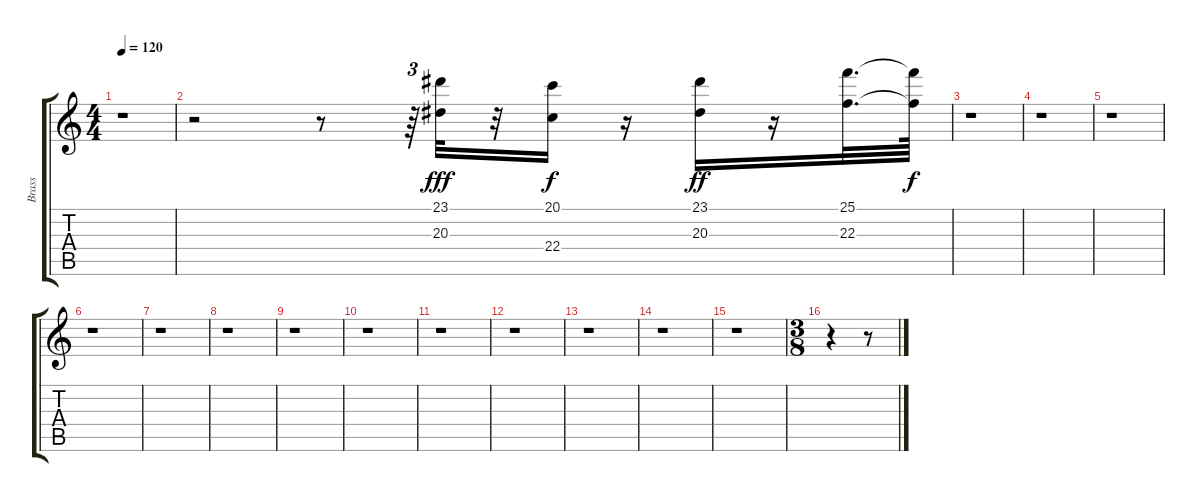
\track ("Brass                               " "Brass     ") {instrument brasssection}
\staff {score tabs}
\tuning (E4 B3 G3 D3 A2 E2) {hide}
\ts (4 4)
\tempo 120
\clef g2
\ks c
r.1{dy f} |
r.2 r.8 r.64{tu (3 2)} (23.1 20.3).32{dy fff} r.32 (20.1 22.4).16{dy f} r.16 (23.1 20.3).16{dy ff} r.16 (25.1 22.3).32{d} (25.1{t} 22.3{t}).64{dy f} |
r.1 |
r.1 |
r.1 |
r.1 |
r.1 |
r.1 |
r.1 |
r.1 |
r.1 |
r.1 |
r.1 |
r.1 |
r.1 |
\ts (3 8)
r.4 r.8
